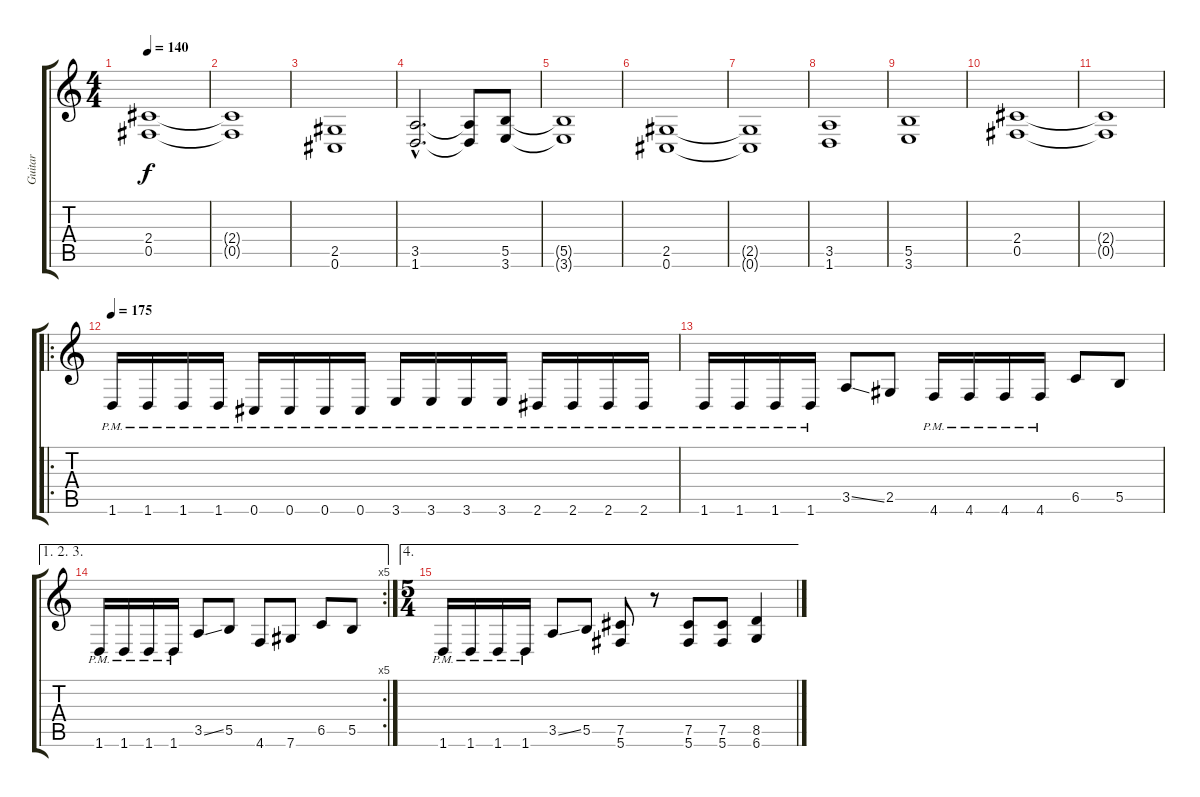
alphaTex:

\track ("Guitar" "Guitar") {instrument overdrivenguitar}
\staff {score tabs}
\tuning (C4 Ab3 E3 B2 Gb2 Db2) {hide}
\ts (4 4)
\tempo 140
\clef g2
\ks c
(2.4 0.5).1{dy f} |
(2.4{t} 0.5{t}).1 |
(2.5 0.6).1 |
(3.5{hac} 1.6{hac}).2{d} (3.5{t} 1.6{t}).8 (5.5 3.6).8 |
(5.5{t} 3.6{t}).1 |
(2.5 0.6).1 |
(2.5{t} 0.6{t}).1 |
(3.5 1.6).1 |
(5.5 3.6).1 |
(2.4 0.5).1 |
(2.4{t} 0.5{t}).1 |
\ro
\tempo 175
1.6{pm}.16 1.6{pm}.16 1.6{pm}.16 1.6{pm}.16 0.6{pm}.16 0.6{pm}.16 0.6{pm}.16 0.6{pm}.16 3.6{pm}.16 3.6{pm}.16 3.6{pm}.16 3.6{pm}.16 2.6{pm}.16 2.6{pm}.16 2.6{pm}.16 2.6{pm}.16 |
1.6{pm}.16 1.6{pm}.16 1.6{pm}.16 1.6{pm}.16 3.5{ss}.8 2.5.8 4.6{pm}.16 4.6{pm}.16 4.6{pm}.16 4.6{pm}.16 6.5.8 5.5.8 |
\ae (1 2 3)
\rc 5
1.6{pm}.16 1.6{pm}.16 1.6{pm}.16 1.6{pm}.16 3.5{ss}.8 5.5.8 4.6.8 7.6.8 6.5.8 5.5.8 |
\ae 4
\ts (5 4)
1.6{pm}.16 1.6{pm}.16 1.6{pm}.16 1.6{pm}.16 3.5{ss}.8 5.5.8 (7.5 5.6).8 r.8 (7.5 5.6).8 (7.5 5.6).8 (8.5 6.6).4
